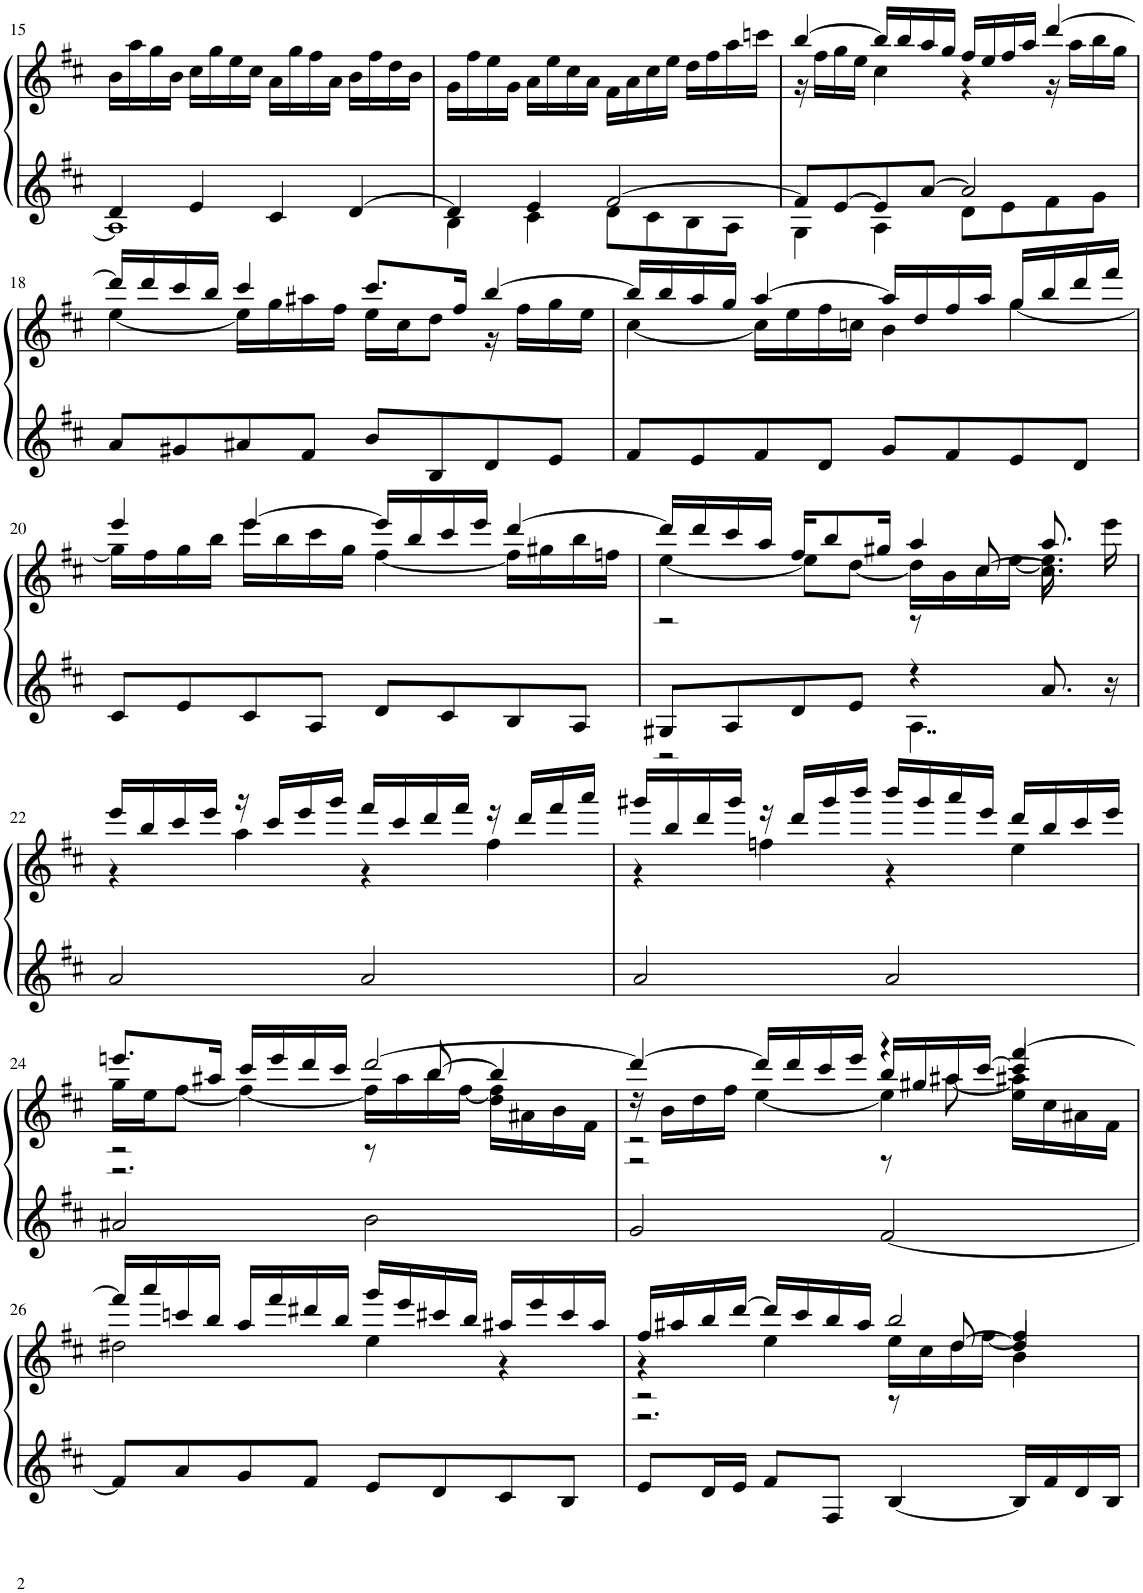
**kern	**kern
*part1	*part1
*staff2	*staff1
*I"Harp	*
*I'Hp	*
!!LO:PB:g=z
*clefG2	*clefG2
*k[f#c#]	*k[f#c#]
*M4/4	*M4/4
=15	=15
*^	*
4d/	1A]	16b\LL
.	.	16aa\
.	.	16gg\
.	.	16b\JJ
4e/	.	16cc#\LL
.	.	16gg\
.	.	16ee\
.	.	16cc#\JJ
4c#/	.	16a\LL
.	.	16gg\
.	.	16ff#\
.	.	16a\JJ
[4d/	.	16b\LL
.	.	16ff#\
.	.	16dd\
.	.	16b\JJ
=16	=16	=16
4d/]	4B\	16g\LL
.	.	16ff#\
.	.	16ee\
.	.	16g\JJ
4e/	4c#\	16a\LL
.	.	16ee\
.	.	16cc#\
.	.	16a\JJ
[2f#/	8d\L	16f#\LL
.	.	16a\
.	8c#\	16cc#\
.	.	16ee\JJ
.	8B\	16dd\LL
.	.	16ff#\
.	8A\J	16aa\
.	.	16cccn\JJ
=17	=17	=17
*	*	*^
8f#/L]	4G\	[4bb/	16r
.	.	.	16ff#\LL
[8e/	.	.	16gg\
.	.	.	16ee\JJ
8e/]	4A\	16bb/LL]	4cc#\
.	.	16bb/	.
[8a/J	.	16aa/	.
.	.	16gg/JJ	.
2a/]	8d\L	16ff#/LL	4r
.	.	16ee/	.
.	8e\	16ff#/	.
.	.	16aa/JJ	.
.	8f#\	[4ddd/	16r
.	.	.	16aa\LL
.	8g\J	.	16bb\
.	.	.	16gg\JJ
*v	*v	*	*
!!LO:LB:g=z	!!
=18	=18	=18
8a/L	16ddd/LL]	[4ee\
.	16ddd/	.
8g#X/	16ccc#/	.
.	16bb/JJ	.
8a#X/	4ccc#/	16ee\LL]
.	.	16gg\
8f#/J	.	16aa#X\
.	.	16ff#\JJ
8b/L	8.ccc#/L	16ee\LL
.	.	16cc#\J
8B/	.	8dd\J
.	16ff#/Jk	.
8d/	[4bb/	16r
.	.	16ff#\LL
8e/J	.	16gg\
.	.	16ee\JJ
=19	=19	=19
8f#/L	16bb/LL]	[4cc#\
.	16bb/	.
8e/	16aa/	.
.	16gg/JJ	.
8f#/	[4aa/	16cc#\LL]
.	.	16ee\
8d/J	.	16ff#\
.	.	16ccn\JJ
8g/L	16aa/LL]	4b\
.	16dd/	.
8f#/	16ff#/	.
.	16aa/JJ	.
8e/	16gg/LL	[4gg\
.	16bb/	.
8d/J	16ddd/	.
.	16fff#/JJ	.
!!LO:LB:g=z	!!
=20	=20	=20
8c#/L	4eee/	16gg\LL]
.	.	16ff#\
8e/	.	16gg\
.	.	16bb\JJ
8c#/	[4eee/	16eee\LL
.	.	16bb\
8A/J	.	16ccc#\
.	.	16gg\JJ
8d/L	16eee/LL]	[4ff#\
.	16bb/	.
8c#/	16ccc#/	.
.	16eee/JJ	.
8B/	[4ddd/	16ff#\LL]
.	.	16gg#X\
8A/J	.	16bb\
.	.	16ffn\JJ
=21	=21	=21
*^	*	*^
8G#X/L	2r	16ddd/LL]	[4ee\	2r
.	.	16ddd/	.	.
8A/	.	16ccc#/	.	.
.	.	16aa/JJ	.	.
8d/	.	16ff#/KL	8ee\L]	.
.	.	8bb/	.	.
8e/J	.	.	[8dd\J	.
.	.	16gg#X/Jk	.	.
4r	4..A\	4aa/	16dd\LL]	8r
.	.	.	16b\	.
.	.	.	16cc#\	[8cc#/
.	.	.	[16ee\JJ	.
8.a/	.	8.aa/	8.ee\]	8.cc#\]
16r	16ryy	16eee\	16ryy	16ryy
*v	*v	*	*	*
*	*	*v	*v
!!LO:LB:g=z
=22	=22	=22
2a/	16eee/LL	4r
.	16bb/	.
.	16ccc#/	.
.	16eee/JJ	.
.	16r	4aa\
.	16ccc#/LL	.
.	16eee/	.
.	16ggg/JJ	.
2a/	16fff#/LL	4r
.	16ccc#/	.
.	16ddd/	.
.	16fff#/JJ	.
.	16r	4ff#\
.	16ddd/LL	.
.	16fff#/	.
.	16aaa/JJ	.
=23	=23	=23
2a/	16ggg#X/LL	4r
.	16bb/	.
.	16ddd/	.
.	16ggg#/JJ	.
.	16r	4ffn\
.	16ddd/LL	.
.	16ggg#/	.
.	16bbb/JJ	.
2a/	16bbb/LL	4r
.	16ggg#/	.
.	16aaa/	.
.	16eee/JJ	.
.	16ddd/LL	4ee\
.	16bb/	.
.	16ccc#/	.
.	16eee/JJ	.
!!LO:LB:g=z
=24	=24	=24
*	*^	*^
2a#X/	8.eeen/L	16gg\LL	2r	2.r
.	.	16ee\J	.	.
.	.	[8ff#\J	.	.
.	16aa#X/Jk	.	.	.
.	16ccc#/LL	4ff#\_	.	.
.	16eee/	.	.	.
.	16ddd/	.	.	.
.	16ccc#/JJ	.	.	.
2b\	[2ddd/	16ff#\LL]	8r	.
.	.	16aa#\	.	.
.	.	16bb\	[8bb/	.
.	.	[16ff#\JJ	.	.
.	.	4ff#\]	4bb/]	16dd\LL
.	.	.	.	16a#X\
.	.	.	.	16b\
.	.	.	.	16f#\JJ
=25	=25	=25	=25	=25
2g/	4ddd/_	16r	2r	2r
.	.	16b\LL	.	.
.	.	16dd\	.	.
.	.	16ff#\JJ	.	.
.	16ddd/LL]	[4ee\	.	.
.	16ddd/	.	.	.
.	16ccc#/	.	.	.
.	16eee/JJ	.	.	.
[2f#/	4r	4ee\]	16bb/LL	8r
.	.	.	16gg#X/	.
.	.	.	16aa#X/	[8aa#X\
.	.	.	[16ccc#/JJ	.
.	[4fff#/	16ee\LL	4ccc#/]	4aa#X\]
.	.	16cc#\	.	.
.	.	16a#X\	.	.
.	.	16f#\JJ	.	.
*	*	*v	*v	*v
!!LO:LB:g=z
=26	=26	=26
8f#/L]	16fff#/LL]	2dd#X\
.	16aaa/	.
8a/	16cccn/	.
.	16bb/JJ	.
8g/	16aa/LL	.
.	16fff#/	.
8f#/J	16ddd#X/	.
.	16bb/JJ	.
8e/L	16ggg/LL	4ee\
.	16eee/	.
8d/	16ccc#X/	.
.	16bb/JJ	.
8c#/	16aa#X/LL	4r
.	16eee/	.
8B/J	16ccc#/	.
.	16aa#/JJ	.
=27	=27	=27
*	*^	*^
8e/L	16ff#/LL	4r	2r	2.r
.	16aa#X/	.	.	.
16d/L	16bb/	.	.	.
16e/JJ	[16ddd/JJ	.	.	.
8f#/L	16ddd/LL]	4ee\	.	.
.	16ccc#/	.	.	.
8F#/J	16bb/	.	.	.
.	16aa#/JJ	.	.	.
[4B/	2bb/	16ee\LL	8r	.
.	.	16cc#\	.	.
.	.	16dd\	[8dd/	.
.	.	[16ff#\JJ	.	.
16B/LL]	.	4ff#/]	4dd/]	4b\
16f#/	.	.	.	.
16d/	.	.	.	.
16B/JJ	.	.	.	.
*	*v	*v	*v	*v
=	=
*-	*-
